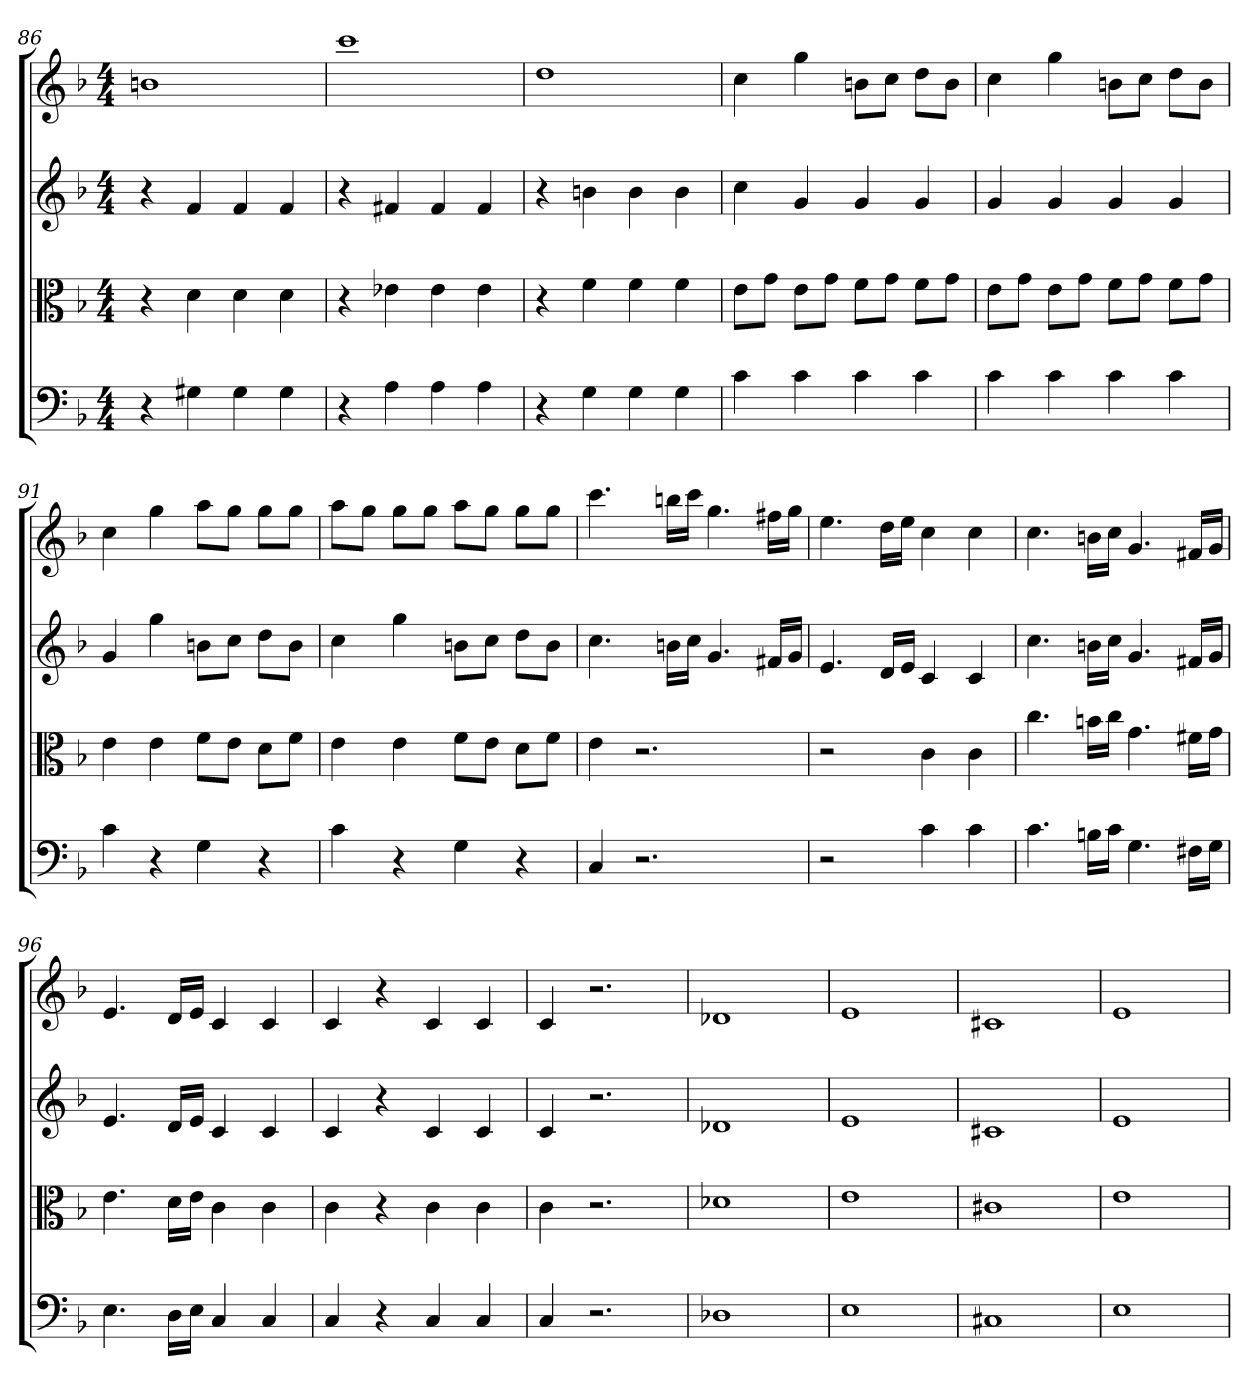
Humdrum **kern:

**kern	**kern	**kern	**kern
*part4	*part3	*part2	*part1
*staff4	*staff3	*staff2	*staff1
*clefF4	*clefC3	*	*
*k[b-]	*k[b-]	*k[b-]	*k[b-]
*F:	*F:	*F:	*F:
*M4/4	*M4/4	*M4/4	*M4/4
=86	=86	=86	=86
4r	4r	4r	1bn
4G#X	4d	4f	.
4G#	4d	4f	.
4G#	4d	4f	.
=87	=87	=87	=87
4r	4r	4r	1ccc
4A	4e-X	4f#X	.
4A	4e-	4f#	.
4A	4e-	4f#	.
=88	=88	=88	=88
4r	4r	4r	1dd
4G	4f	4bn	.
4G	4f	4b	.
4G	4f	4b	.
=89	=89	=89	=89
4c	8e\L	4cc	4cc
.	8g\J	.	.
4c	8e\L	4g	4gg
.	8g\J	.	.
4c	8f\L	4g	8bnL
.	8g\J	.	8ccJ
4c	8f\L	4g	8ddL
.	8g\J	.	8bJ
=90	=90	=90	=90
4c	8e\L	4g	4cc
.	8g\J	.	.
4c	8e\L	4g	4gg
.	8g\J	.	.
4c	8f\L	4g	8bnL
.	8g\J	.	8ccJ
4c	8f\L	4g	8ddL
.	8g\J	.	8bJ
=91	=91	=91	=91
4c	4e	4g	4cc
4r	4e	4gg	4gg
4G	8f\L	8bnL	8aaL
.	8e\J	8ccJ	8ggJ
4r	8d\L	8ddL	8ggL
.	8f\J	8bJ	8ggJ
=92	=92	=92	=92
4c	4e	4cc	8aaL
.	.	.	8ggJ
4r	4e	4gg	8ggL
.	.	.	8ggJ
4G	8f\L	8bnL	8aaL
.	8e\J	8ccJ	8ggJ
4r	8d\L	8ddL	8ggL
.	8f\J	8bJ	8ggJ
=93	=93	=93	=93
4C	4e	4.cc	4.ccc
2.r	2.r	.	.
.	.	16bnLL	16bbnLL
.	.	16ccJJ	16cccJJ
.	.	4.g	4.gg
.	.	16f#XLL	16ff#XLL
.	.	16gJJ	16ggJJ
=94	=94	=94	=94
2r	2r	4.e	4.ee
.	.	16dLL	16ddLL
.	.	16eJJ	16eeJJ
4c	4c	4c	4cc
4c	4c	4c	4cc
=95	=95	=95	=95
4.c	4.cc	4.cc	4.cc
16Bn\LL	16bn\LL	16bnLL	16bnLL
16c\JJ	16cc\JJ	16ccJJ	16ccJJ
4.G	4.g	4.g	4.g
16F#X\LL	16f#X\LL	16f#XLL	16f#XLL
16G\JJ	16g\JJ	16gJJ	16gJJ
=96	=96	=96	=96
4.E	4.e	4.e	4.e
16D\LL	16d\LL	16dLL	16dLL
16E\JJ	16e\JJ	16eJJ	16eJJ
4C	4c	4c	4c
4C	4c	4c	4c
=97	=97	=97	=97
4C	4c	4c	4c
4r	4r	4r	4r
4C	4c	4c	4c
4C	4c	4c	4c
=98	=98	=98	=98
4C	4c	4c	4c
2.r	2.r	2.r	2.r
=99	=99	=99	=99
1D-X	1d-X	1d-X	1d-X
=100	=100	=100	=100
1E	1e	1e	1e
=101	=101	=101	=101
1C#X	1c#X	1c#X	1c#X
=102	=102	=102	=102
1E	1e	1e	1e
=	=	=	=
*-	*-	*-	*-
